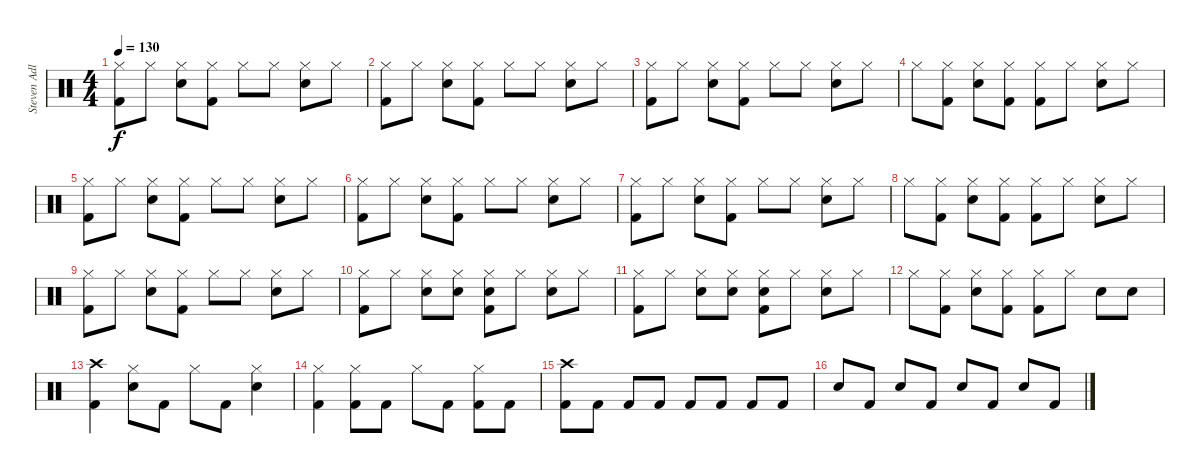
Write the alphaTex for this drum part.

\track ("Steven Adler" "Steven Adl") {instrument percussion}
\staff {score}
\articulation defaults
\ts (4 4)
\tempo 130
\clef neutral
\ks c
("Kick (hit) 2" "Hi-Hat (closed)").8{dy f} "Hi-Hat (closed)".8 ("Hi-Hat (closed)" "Snare (hit) 2").8 ("Hi-Hat (closed)" "Kick (hit) 2").8 "Hi-Hat (closed)".8 "Hi-Hat (closed)".8 ("Hi-Hat (closed)" "Snare (hit) 2").8 "Hi-Hat (closed)".8 |
("Kick (hit) 2" "Hi-Hat (closed)").8 "Hi-Hat (closed)".8 ("Hi-Hat (closed)" "Snare (hit) 2").8 ("Hi-Hat (closed)" "Kick (hit) 2").8 "Hi-Hat (closed)".8 "Hi-Hat (closed)".8 ("Hi-Hat (closed)" "Snare (hit) 2").8 "Hi-Hat (closed)".8 |
("Kick (hit) 2" "Hi-Hat (closed)").8 "Hi-Hat (closed)".8 ("Hi-Hat (closed)" "Snare (hit) 2").8 ("Hi-Hat (closed)" "Kick (hit) 2").8 "Hi-Hat (closed)".8 "Hi-Hat (closed)".8 ("Hi-Hat (closed)" "Snare (hit) 2").8 "Hi-Hat (closed)".8 |
"Hi-Hat (closed)".8 ("Hi-Hat (closed)" "Kick (hit) 2").8 ("Hi-Hat (closed)" "Snare (hit) 2").8 ("Hi-Hat (closed)" "Kick (hit) 2").8 ("Hi-Hat (closed)" "Kick (hit) 2").8 "Hi-Hat (closed)".8 ("Hi-Hat (closed)" "Snare (hit) 2").8 "Hi-Hat (closed)".8 |
("Kick (hit) 2" "Hi-Hat (closed)").8 "Hi-Hat (closed)".8 ("Hi-Hat (closed)" "Snare (hit) 2").8 ("Hi-Hat (closed)" "Kick (hit) 2").8 "Hi-Hat (closed)".8 "Hi-Hat (closed)".8 ("Hi-Hat (closed)" "Snare (hit) 2").8 "Hi-Hat (closed)".8 |
("Kick (hit) 2" "Hi-Hat (closed)").8 "Hi-Hat (closed)".8 ("Hi-Hat (closed)" "Snare (hit) 2").8 ("Hi-Hat (closed)" "Kick (hit) 2").8 "Hi-Hat (closed)".8 "Hi-Hat (closed)".8 ("Hi-Hat (closed)" "Snare (hit) 2").8 "Hi-Hat (closed)".8 |
("Kick (hit) 2" "Hi-Hat (closed)").8 "Hi-Hat (closed)".8 ("Hi-Hat (closed)" "Snare (hit) 2").8 ("Hi-Hat (closed)" "Kick (hit) 2").8 "Hi-Hat (closed)".8 "Hi-Hat (closed)".8 ("Hi-Hat (closed)" "Snare (hit) 2").8 "Hi-Hat (closed)".8 |
"Hi-Hat (closed)".8 ("Hi-Hat (closed)" "Kick (hit) 2").8 ("Hi-Hat (closed)" "Snare (hit) 2").8 ("Hi-Hat (closed)" "Kick (hit) 2").8 ("Hi-Hat (closed)" "Kick (hit) 2").8 "Hi-Hat (closed)".8 ("Hi-Hat (closed)" "Snare (hit) 2").8 "Hi-Hat (closed)".8 |
("Kick (hit) 2" "Hi-Hat (closed)").8 "Hi-Hat (closed)".8 ("Hi-Hat (closed)" "Snare (hit) 2").8 ("Hi-Hat (closed)" "Kick (hit) 2").8 "Hi-Hat (closed)".8 "Hi-Hat (closed)".8 ("Hi-Hat (closed)" "Snare (hit) 2").8 "Hi-Hat (closed)".8 |
("Hi-Hat (closed)" "Kick (hit) 2").8 "Hi-Hat (closed)".8 ("Hi-Hat (closed)" "Snare (hit) 2").8 ("Hi-Hat (closed)" "Snare (hit) 2").8 ("Hi-Hat (closed)" "Snare (hit) 2" "Kick (hit) 2").8 "Hi-Hat (closed)".8 ("Hi-Hat (closed)" "Snare (hit) 2").8 "Hi-Hat (closed)".8 |
("Hi-Hat (closed)" "Kick (hit) 2").8 "Hi-Hat (closed)".8 ("Hi-Hat (closed)" "Snare (hit) 2").8 ("Hi-Hat (closed)" "Snare (hit) 2").8 ("Hi-Hat (closed)" "Snare (hit) 2" "Kick (hit) 2").8 "Hi-Hat (closed)".8 ("Hi-Hat (closed)" "Snare (hit) 2").8 "Hi-Hat (closed)".8 |
"Hi-Hat (closed)".8 ("Hi-Hat (closed)" "Kick (hit) 2").8 ("Hi-Hat (closed)" "Snare (hit) 2").8 ("Hi-Hat (closed)" "Kick (hit) 2").8 ("Hi-Hat (closed)" "Kick (hit) 2").8 "Hi-Hat (closed)".8 "Snare (hit) 2".8 "Snare (hit) 2".8 |
("Crash high (hit)" "Kick (hit) 2").4 ("Hi-Hat (closed)" "Snare (hit) 2").8 "Kick (hit) 2".8 "Hi-Hat (closed)".8 "Kick (hit) 2".8 ("Hi-Hat (closed)" "Snare (hit) 2").4 |
("Kick (hit) 2" "Hi-Hat (closed)").4 ("Hi-Hat (closed)" "Kick (hit) 2").8 "Kick (hit) 2".8 "Hi-Hat (closed)".8 "Kick (hit) 2".8 ("Hi-Hat (closed)" "Kick (hit) 2").8 "Kick (hit) 2".8 |
("Crash high (hit)" "Kick (hit) 2").8 "Kick (hit) 2".8 "Kick (hit) 2".8 "Kick (hit) 2".8 "Kick (hit) 2".8 "Kick (hit) 2".8 "Kick (hit) 2".8 "Kick (hit) 2".8 |
"Snare (hit) 2".8 "Kick (hit) 2".8 "Snare (hit) 2".8 "Kick (hit) 2".8 "Snare (hit) 2".8 "Kick (hit) 2".8 "Snare (hit) 2".8 "Kick (hit) 2".8
